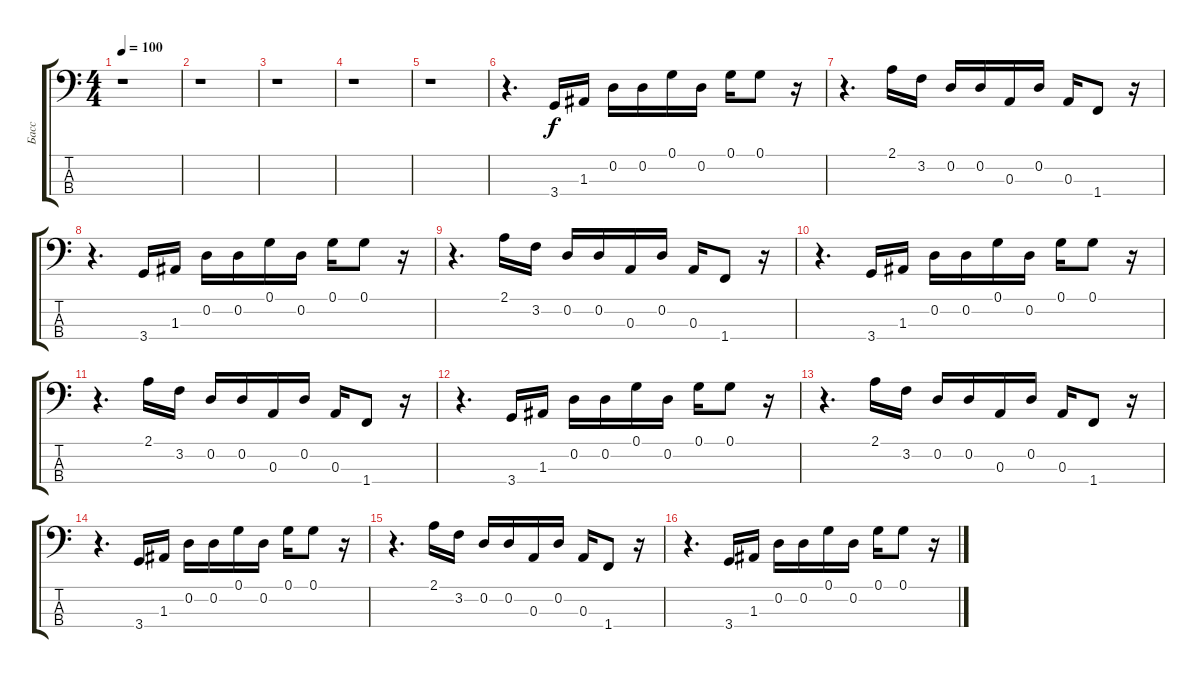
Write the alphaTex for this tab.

\track ("Басс" "Басс") {instrument electricbasspick}
\staff {score tabs}
\tuning (G2 D2 A1 E1) {hide}
\ts (4 4)
\tempo 100
\clef f4
\ks c
r.1{dy f instrument electricbasspick} |
r.1 |
r.1 |
r.1 |
r.1 |
r.4{d} 3.4.16 1.3.16 0.2.16 0.2.16 0.1.16 0.2.16 0.1.16 0.1.8 r.16 |
r.4{d} 2.1.16 3.2.16 0.2.16 0.2.16 0.3.16 0.2.16 0.3.16 1.4.8 r.16 |
r.4{d} 3.4.16 1.3.16 0.2.16 0.2.16 0.1.16 0.2.16 0.1.16 0.1.8 r.16 |
r.4{d} 2.1.16 3.2.16 0.2.16 0.2.16 0.3.16 0.2.16 0.3.16 1.4.8 r.16 |
r.4{d} 3.4.16 1.3.16 0.2.16 0.2.16 0.1.16 0.2.16 0.1.16 0.1.8 r.16 |
r.4{d} 2.1.16 3.2.16 0.2.16 0.2.16 0.3.16 0.2.16 0.3.16 1.4.8 r.16 |
r.4{d} 3.4.16 1.3.16 0.2.16 0.2.16 0.1.16 0.2.16 0.1.16 0.1.8 r.16 |
r.4{d} 2.1.16 3.2.16 0.2.16 0.2.16 0.3.16 0.2.16 0.3.16 1.4.8 r.16 |
r.4{d} 3.4.16 1.3.16 0.2.16 0.2.16 0.1.16 0.2.16 0.1.16 0.1.8 r.16 |
r.4{d} 2.1.16 3.2.16 0.2.16 0.2.16 0.3.16 0.2.16 0.3.16 1.4.8 r.16 |
r.4{d} 3.4.16 1.3.16 0.2.16 0.2.16 0.1.16 0.2.16 0.1.16 0.1.8 r.16
